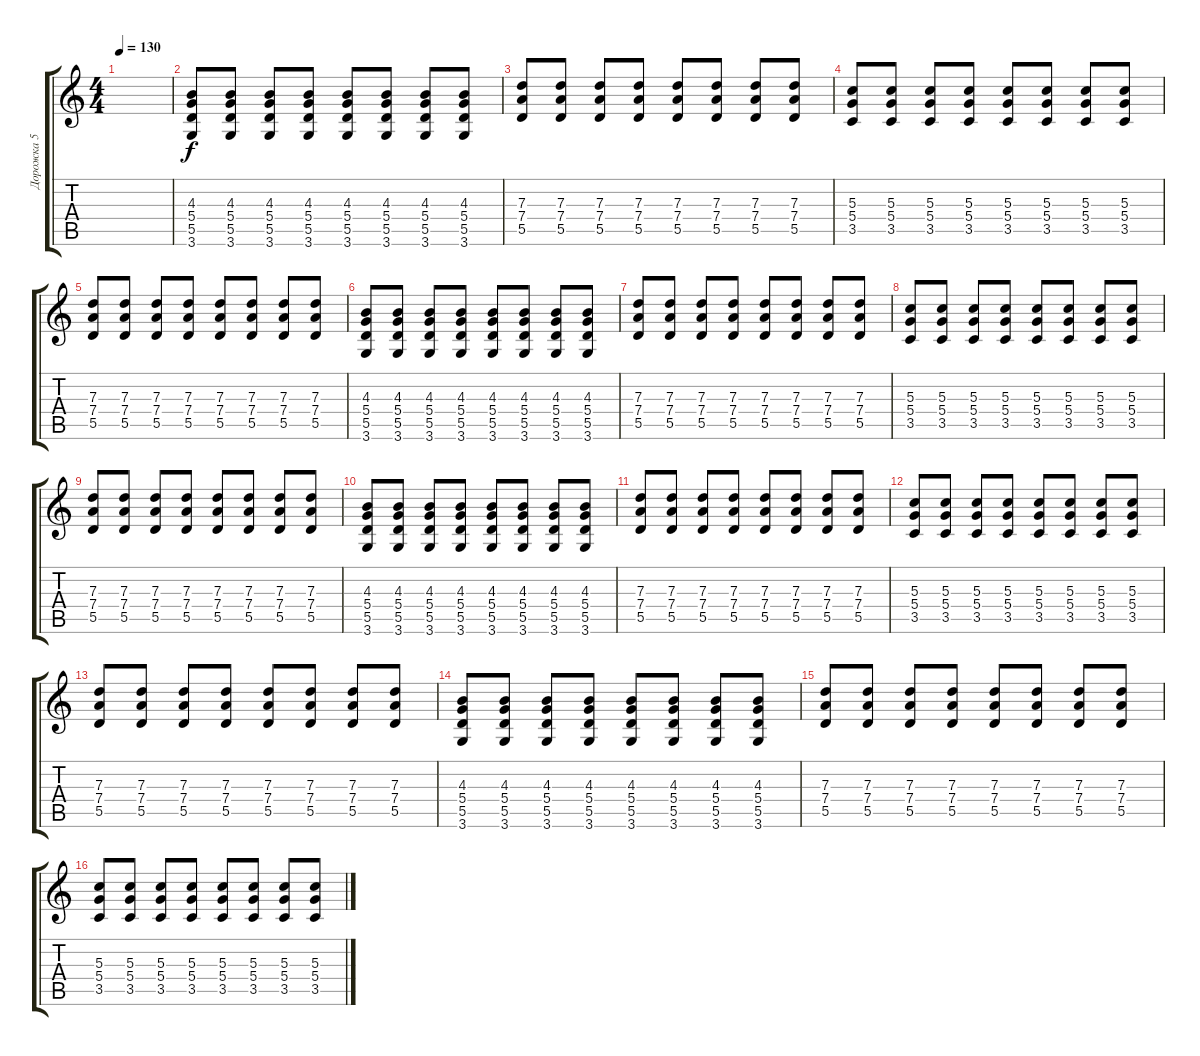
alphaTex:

\track ("Дорожка 5" "Дорожка 5") {instrument overdrivenguitar}
\staff {score tabs}
\tuning (E4 B3 G3 D3 A2 E2) {hide}
\ts (4 4)
\tempo 130
\clef g2
\ks c
|
(4.3 5.4 5.5 3.6).8 (4.3 5.4 5.5 3.6).8 (4.3 5.4 5.5 3.6).8 (4.3 5.4 5.5 3.6).8 (4.3 5.4 5.5 3.6).8 (4.3 5.4 5.5 3.6).8 (4.3 5.4 5.5 3.6).8 (4.3 5.4 5.5 3.6).8 |
(7.3 7.4 5.5).8 (7.3 7.4 5.5).8 (7.3 7.4 5.5).8 (7.3 7.4 5.5).8 (7.3 7.4 5.5).8 (7.3 7.4 5.5).8 (7.3 7.4 5.5).8 (7.3 7.4 5.5).8 |
(5.3 5.4 3.5).8 (5.3 5.4 3.5).8 (5.3 5.4 3.5).8 (5.3 5.4 3.5).8 (5.3 5.4 3.5).8 (5.3 5.4 3.5).8 (5.3 5.4 3.5).8 (5.3 5.4 3.5).8 |
(7.3 7.4 5.5).8 (7.3 7.4 5.5).8 (7.3 7.4 5.5).8 (7.3 7.4 5.5).8 (7.3 7.4 5.5).8 (7.3 7.4 5.5).8 (7.3 7.4 5.5).8 (7.3 7.4 5.5).8 |
(4.3 5.4 5.5 3.6).8 (4.3 5.4 5.5 3.6).8 (4.3 5.4 5.5 3.6).8 (4.3 5.4 5.5 3.6).8 (4.3 5.4 5.5 3.6).8 (4.3 5.4 5.5 3.6).8 (4.3 5.4 5.5 3.6).8 (4.3 5.4 5.5 3.6).8 |
(7.3 7.4 5.5).8 (7.3 7.4 5.5).8 (7.3 7.4 5.5).8 (7.3 7.4 5.5).8 (7.3 7.4 5.5).8 (7.3 7.4 5.5).8 (7.3 7.4 5.5).8 (7.3 7.4 5.5).8 |
(5.3 5.4 3.5).8 (5.3 5.4 3.5).8 (5.3 5.4 3.5).8 (5.3 5.4 3.5).8 (5.3 5.4 3.5).8 (5.3 5.4 3.5).8 (5.3 5.4 3.5).8 (5.3 5.4 3.5).8 |
(7.3 7.4 5.5).8 (7.3 7.4 5.5).8 (7.3 7.4 5.5).8 (7.3 7.4 5.5).8 (7.3 7.4 5.5).8 (7.3 7.4 5.5).8 (7.3 7.4 5.5).8 (7.3 7.4 5.5).8 |
(4.3 5.4 5.5 3.6).8 (4.3 5.4 5.5 3.6).8 (4.3 5.4 5.5 3.6).8 (4.3 5.4 5.5 3.6).8 (4.3 5.4 5.5 3.6).8 (4.3 5.4 5.5 3.6).8 (4.3 5.4 5.5 3.6).8 (4.3 5.4 5.5 3.6).8 |
(7.3 7.4 5.5).8 (7.3 7.4 5.5).8 (7.3 7.4 5.5).8 (7.3 7.4 5.5).8 (7.3 7.4 5.5).8 (7.3 7.4 5.5).8 (7.3 7.4 5.5).8 (7.3 7.4 5.5).8 |
(5.3 5.4 3.5).8 (5.3 5.4 3.5).8 (5.3 5.4 3.5).8 (5.3 5.4 3.5).8 (5.3 5.4 3.5).8 (5.3 5.4 3.5).8 (5.3 5.4 3.5).8 (5.3 5.4 3.5).8 |
(7.3 7.4 5.5).8 (7.3 7.4 5.5).8 (7.3 7.4 5.5).8 (7.3 7.4 5.5).8 (7.3 7.4 5.5).8 (7.3 7.4 5.5).8 (7.3 7.4 5.5).8 (7.3 7.4 5.5).8 |
(4.3 5.4 5.5 3.6).8 (4.3 5.4 5.5 3.6).8 (4.3 5.4 5.5 3.6).8 (4.3 5.4 5.5 3.6).8 (4.3 5.4 5.5 3.6).8 (4.3 5.4 5.5 3.6).8 (4.3 5.4 5.5 3.6).8 (4.3 5.4 5.5 3.6).8 |
(7.3 7.4 5.5).8 (7.3 7.4 5.5).8 (7.3 7.4 5.5).8 (7.3 7.4 5.5).8 (7.3 7.4 5.5).8 (7.3 7.4 5.5).8 (7.3 7.4 5.5).8 (7.3 7.4 5.5).8 |
(5.3 5.4 3.5).8 (5.3 5.4 3.5).8 (5.3 5.4 3.5).8 (5.3 5.4 3.5).8 (5.3 5.4 3.5).8 (5.3 5.4 3.5).8 (5.3 5.4 3.5).8 (5.3 5.4 3.5).8
